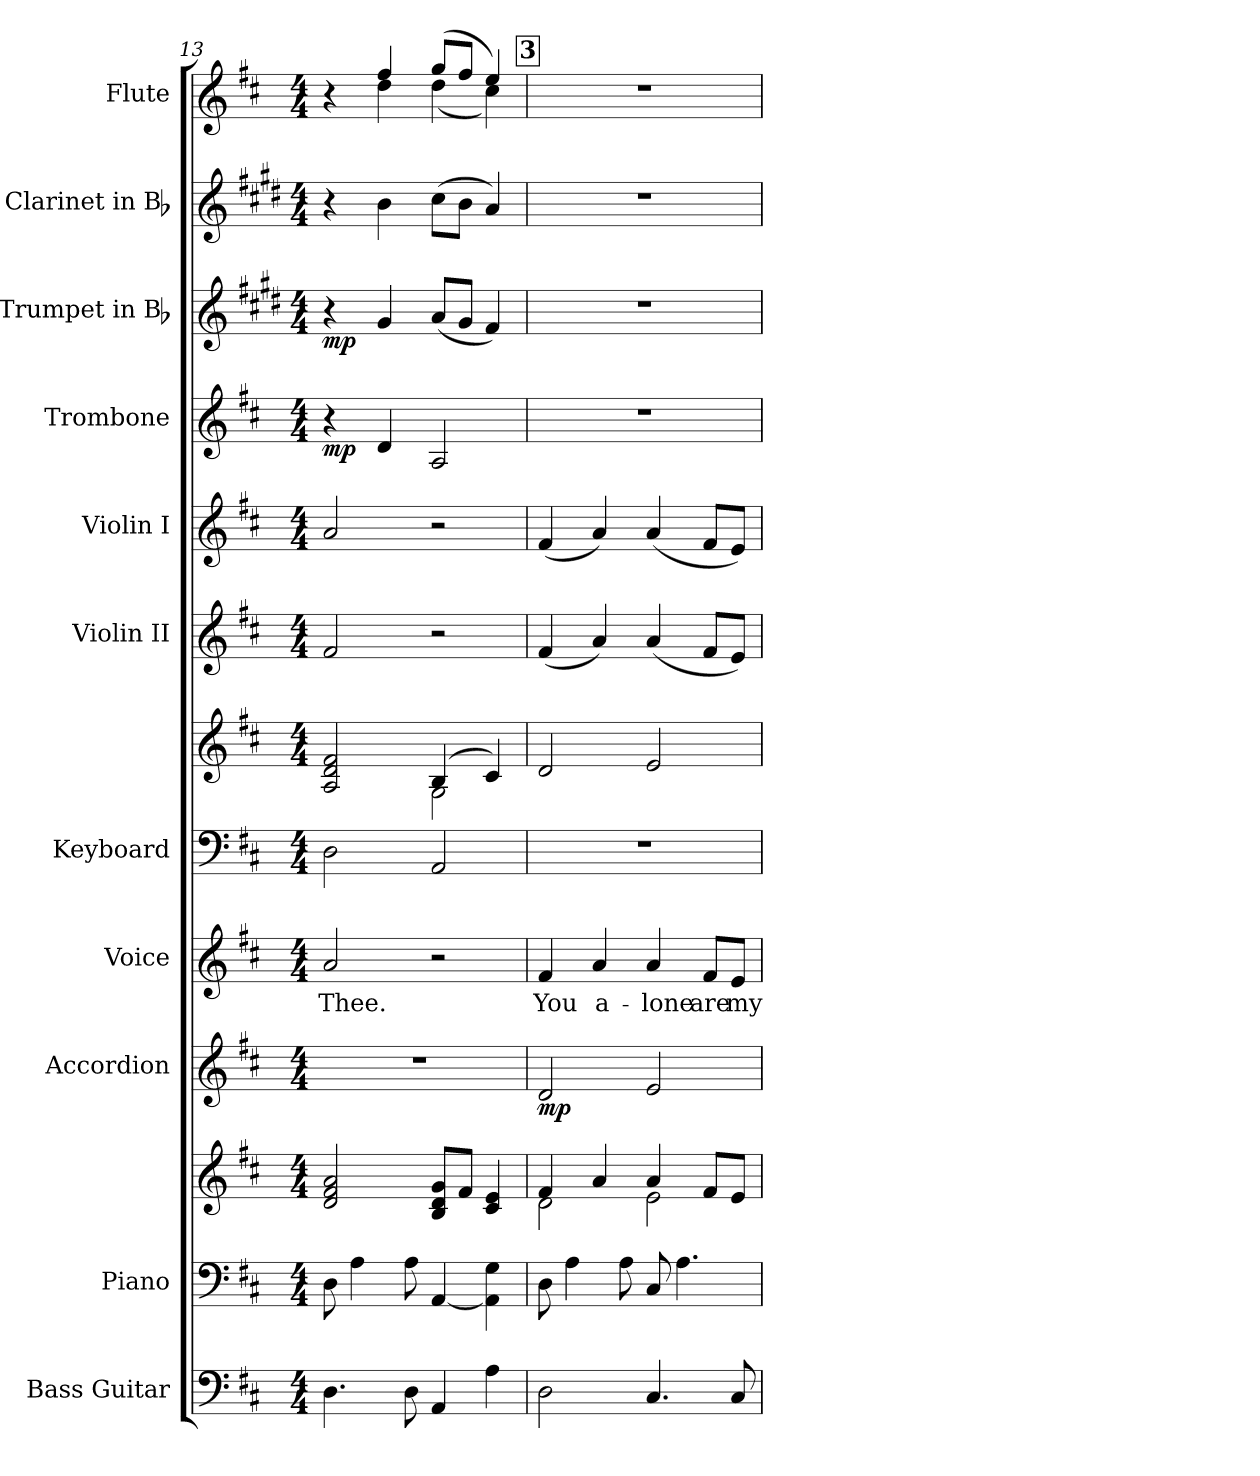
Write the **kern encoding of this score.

**kern	**kern	**kern	**kern	**dynam	**kern	**text	**kern	**kern	**kern	**kern	**kern	**dynam	**kern	**dynam	**kern	**kern
*part11	*part10	*part10	*part9	*part9	*part8	*part8	*part7	*part7	*part6	*part5	*part4	*part4	*part3	*part3	*part2	*part1
*staff13	*staff12	*staff11	*staff10	*staff10	*staff9	*staff9	*staff8	*staff7	*staff6	*staff5	*staff4	*staff4	*staff3	*staff3	*staff2	*staff1
*I"Bass Guitar	*I"Piano	*	*I"Accordion	*	*I"Voice	*	*I"Keyboard	*	*I"Violin II	*I"Violin I	*I"Trombone	*	*I"Trumpet in Bb	*	*I"Clarinet in Bb	*I"Flute
*I'Bass	*I'Pno.	*	*I'Accord.	*	*I'Voice	*	*I'Kbd.	*	*I'Vln. II	*I'Vln. I	*I'Tbn.	*	*I'Tpt.	*	*I'Cl.	*I'Fl.
*clefF4	*clefF4	*clefG2	*clefG2	*	*clefG2	*	*clefF4	*clefG2	*clefG2	*clefG2	*clefG2	*	*clefG2	*	*clefG2	*clefG2
*ITrd7c12	*	*	*	*	*	*	*	*	*	*	*ITrd8c14	*	*ITrd1c2	*	*ITrd1c2	*
*k[f#c#]	*k[f#c#]	*k[f#c#]	*k[f#c#]	*	*k[f#c#]	*	*k[f#c#]	*k[f#c#]	*k[f#c#]	*k[f#c#]	*k[f#c#]	*	*k[f#c#]	*	*k[f#c#]	*k[f#c#]
*b:	*b:	*b:	*b:	*	*b:	*	*b:	*b:	*b:	*b:	*b:	*	*b:	*	*b:	*b:
*M4/4	*M4/4	*M4/4	*M4/4	*	*M4/4	*	*M4/4	*M4/4	*M4/4	*M4/4	*M4/4	*	*M4/4	*	*M4/4	*M4/4
=13	=13	=13	=13	=13	=13	=13	=13	=13	=13	=13	=13	=13	=13	=13	=13	=13
!	!	!	!	!	!	!LO:LY:b:color=#000000	!	!	!	!	!	!	!	!	!	!
*	*	*	*	*	*	*	*	*^	*	*	*	*	*	*	*	*^
4.DDi\	8Di\	2di/ 2f#i 2ai	1r	.	2ai/	Thee.	2Di\	2Ai/ 2di 2f#i	2ryy	2f#i/	2ai/	4r	mp	4r	mp	4r	4r	4ryy
.	4Ai\	.	.	.	.	.	.	.	.	.	.	.	.	.	.	.	.	.
.	.	.	.	.	.	.	.	.	.	.	.	4Di/	.	4f#i/	.	4ai\	4ff#i/	4ddi\
8DDi\	8Ai\	.	.	.	.	.	.	.	.	.	.	.	.	.	.	.	.	.
4AAAi/	[<4AAi/	8Bi/ 8di 8giL	.	.	2r	.	2AAi/	(4Bi/	2Gi\	2r	2r	2AAi/	.	(8gi/L	.	(8bi\L	(8ggi/L	(4ddi\
.	.	8f#i/J	.	.	.	.	.	.	.	.	.	.	.	8f#i/J	.	8ai\J	8ff#i/J	.
4AAi\	4AAi\] 4Gi	4c#i/ 4ei	.	.	.	.	.	4c#i/)	.	.	.	.	.	4ei/)	.	4gi/)	4eei/)	4cc#i\)
*	*	*	*	*	*	*	*	*v	*v	*	*	*	*	*	*	*	*v	*v
!!LO:REH:place=s1:color=#000000:enc=box:fs=7.5273:t=3
=14	=14	=14	=14	=14	=14	=14	=14	=14	=14	=14	=14	=14	=14	=14	=14	=14
*	*	*^	*	*	*	*	*	*	*	*	*	*	*	*	*	*
*	*	*	*	*	*	*	*	*	*	*	*	*	*	*	*	*	*^
!	!	!	!	!	!	!	!LO:LY:b:color=#000000	!	!	!	!	!	!	!	!	!	!	!
*	*	*	*	*	*	*	*	*	*	*	*	*	*	*	*	*	*v	*v
2DDi\	8Di\	4f#i/	2di\	2di/	mp	4f#i/	You	1r	2di/	(4f#i/	(4f#i/	1r	.	1r	.	1r	1r
.	4Ai\	.	.	.	.	.	.	.	.	.	.	.	.	.	.	.	.
!	!	!	!	!	!	!	!LO:LY:b:color=#000000	!	!	!	!	!	!	!	!	!	!
.	.	4ai/	.	.	.	4ai/	a-	.	.	4ai/)	4ai/)	.	.	.	.	.	.
.	8Ai\	.	.	.	.	.	.	.	.	.	.	.	.	.	.	.	.
!	!	!	!	!	!	!	!LO:LY:b:color=#000000	!	!	!	!	!	!	!	!	!	!
4.CC#i/	8C#i/	4ai/	2ei\	2ei/	.	4ai/	-lone	.	2ei/	(4ai/	(4ai/	.	.	.	.	.	.
.	4.Ai\	.	.	.	.	.	.	.	.	.	.	.	.	.	.	.	.
!	!	!	!	!	!	!	!LO:LY:b:color=#000000	!	!	!	!	!	!	!	!	!	!
.	.	8f#i/L	.	.	.	8f#i/L	are	.	.	8f#i/L	8f#i/L	.	.	.	.	.	.
!	!	!	!	!	!	!	!LO:LY:b:color=#000000	!	!	!	!	!	!	!	!	!	!
8CC#i/	.	8ei/J	.	.	.	8ei/J	my	.	.	8ei/J)	8ei/J)	.	.	.	.	.	.
*	*	*v	*v	*	*	*	*	*	*	*	*	*	*	*	*	*	*
=	=	=	=	=	=	=	=	=	=	=	=	=	=	=	=	=
*-	*-	*-	*-	*-	*-	*-	*-	*-	*-	*-	*-	*-	*-	*-	*-	*-
